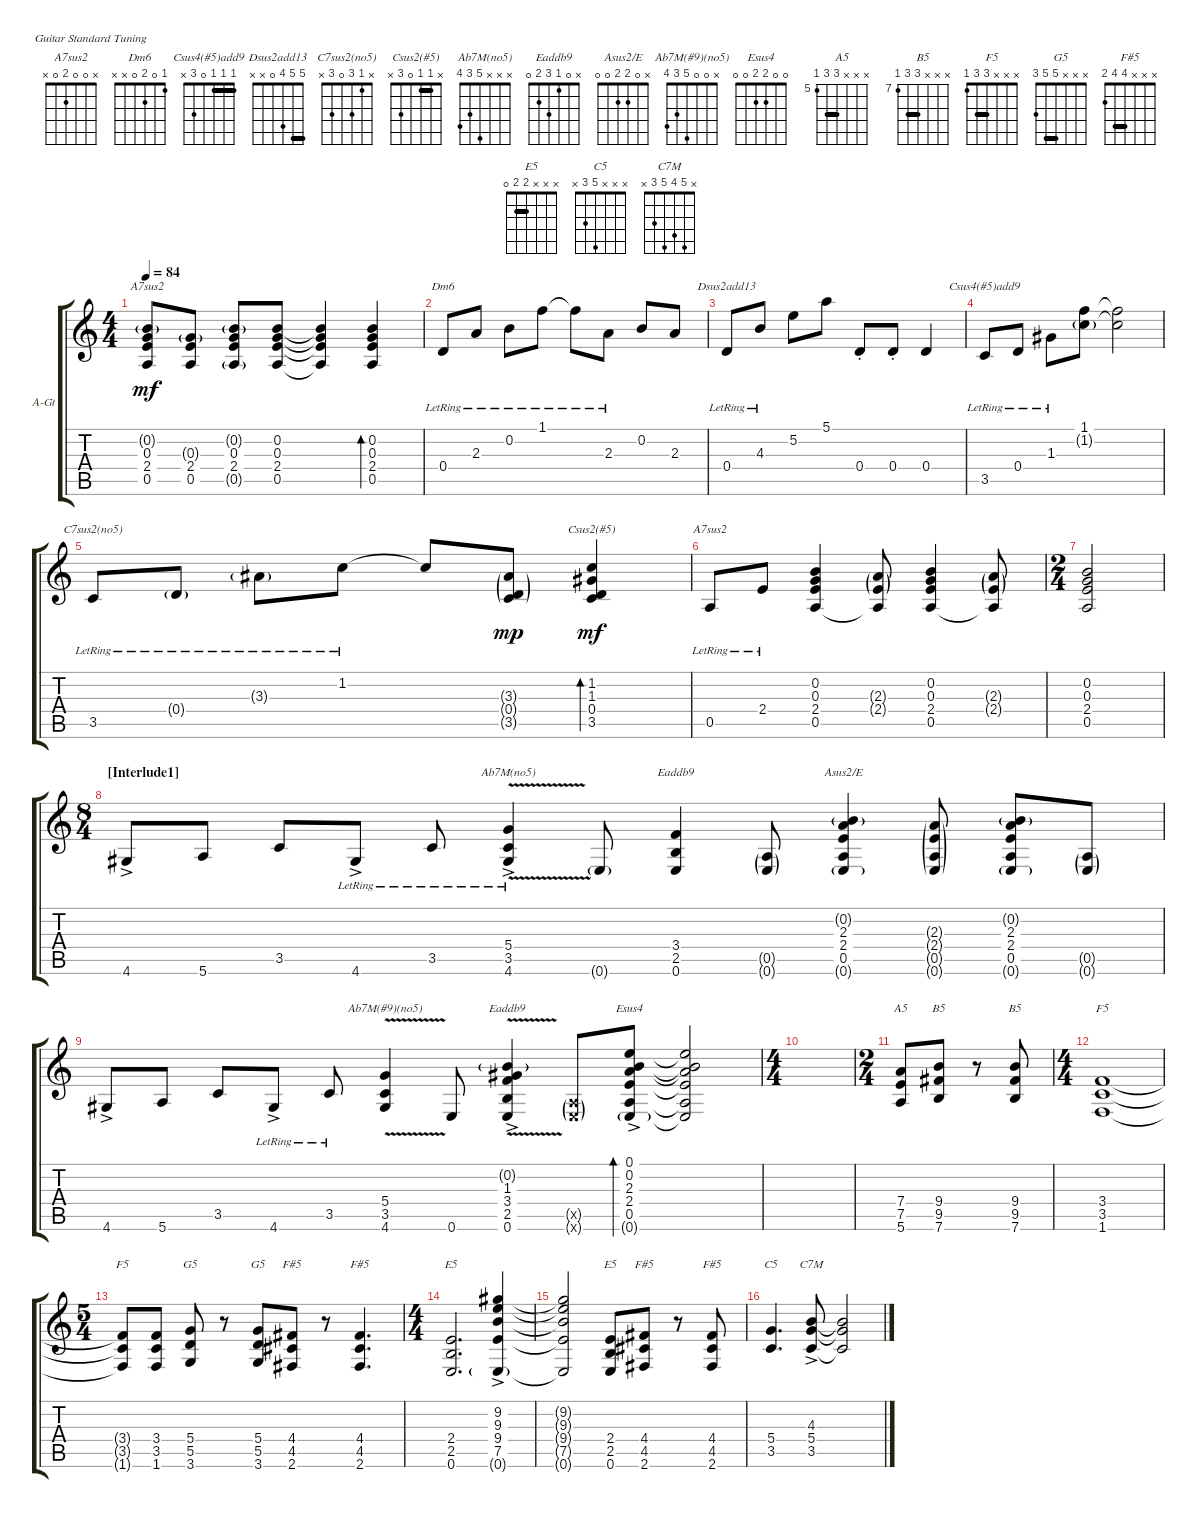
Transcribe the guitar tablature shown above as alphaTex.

\defaultSystemsLayout 4
\bracketExtendMode groupsimilarinstruments
\firstSystemTrackNameOrientation horizontal
\otherSystemsTrackNameOrientation horizontal
\track ("Acoustic Guitar" "A-Gt") {instrument acousticguitarsteel}
\staff {score tabs}
\tuning (E4 B3 G3 D3 A2 E2)
\chord ("A7sus2" x 0 0 2 0 x)
\chord ("Dm6" 1 0 2 0 x x)
\chord ("Csus4(#5)add9" 1 1 1 0 3 x) {barre (1 1)}
\chord ("Dsus2add13" 5 5 4 0 x x) {barre 5}
\chord ("C7sus2(no5)" x 1 3 0 3 x)
\chord ("Csus2(#5)" x 1 1 0 3 x) {barre 1}
\chord ("Ab7M(no5)" x x x 5 3 4)
\chord ("Eaddb9" x x 1 3 2 0)
\chord ("Asus2/E" x 0 2 2 0 0)
\chord ("Ab7M(#9)(no5)" x 0 0 5 3 4)
\chord ("Eaddb9" x 0 1 3 2 0)
\chord ("Esus4" 0 0 2 2 0 0)
\chord ("A5" x x x 7 7 5) {firstfret 5 barre 7}
\chord ("B5" x x x 9 9 7) {firstfret 7 barre 9}
\chord ("F5" x x x 3 3 1) {barre 3}
\chord ("G5" x x x 5 5 3) {barre 5}
\chord ("F#5" x x x 4 4 2) {barre 4}
\chord ("E5" x x x 2 2 0) {barre 2}
\chord ("C5" x x x 5 3 x)
\chord ("C7M" x 5 4 5 3 x)
\ts (4 4)
\tempo 84
\clef g2
\ks aminor
(0.5 2.4 0.3 0.2{g}).8{ch "A7sus2" dy mf} (0.5 2.4 0.3{g}).8 (0.5{g} 2.4 0.3 0.2{g}).8 (0.5 2.4 0.3 0.2).8 (0.5{t} 2.4{t} 0.3{t} 0.2{t}).4 (0.5 2.4 0.3 0.2).4{bd 127} |
0.4{lr}.8{ch "Dm6"} 2.3{lr}.8 0.2{lr}.8 1.1{lr}.8 1.1{lr t}.8 2.3{lr}.8 0.2.8 2.3.8 |
0.4{lr}.8{ch "Dsus2add13"} 4.3{lr}.8 5.2.8 5.1.8 0.4{st}.8 0.4{st}.8 0.4.4 |
3.5{lr}.8{ch "Csus4(#5)add9"} 0.4{lr}.8 1.3{lr}.8 (1.2{g} 1.1).8 (1.2{t} 1.1{t}).2 |
3.5{lr}.8{ch "C7sus2(no5)"} 0.4{g lr}.8 3.3{g lr}.8 1.2{lr}.8 1.2{t}.8 (0.4{g} 3.3{g} 3.5{g}).8{dy mp} (1.2 3.5 0.4 1.3).4{bd 70 ch "Csus2(#5)" dy mf} |
0.5{lr}.8{ch "A7sus2"} 2.4{lr}.8 (0.2 0.3 2.4 0.5).4 (2.3{g} 2.4{g} 0.5{t}).8 (0.2 0.3 2.4 0.5).4 (2.3{g} 2.4{g} 0.5{t}).8 |
\ts (2 4)
(0.2 0.3 2.4 0.5).2 |
\ts (8 4)
\section ("" "[Interlude1]")
4.6{ac}.8 5.6.8 3.5.8 4.6{ac lr}.8 3.5{lr}.8 (5.4{ac lr} 3.5{v lr} 4.6).4{ch "Ab7M(no5)"} 0.6{g}.8 (3.4 2.5 0.6).4{ch "Eaddb9"} (0.6{g} 0.5{g}).8 (2.3 2.4 0.5 0.6{g} 0.2{g}).4{ch "Asus2/E"} (2.4{g} 0.5{g} 0.6{g} 2.3{g}).8 (2.3 2.4 0.5 0.6{g} 0.2{g}).8 (0.6{g} 0.5{g}).8 |
4.6{ac}.8 5.6.8 3.5.8 4.6{ac lr}.8 3.5{lr}.8 (3.5 4.6 5.4{v}).4{ch "Ab7M(#9)(no5)"} 0.6.8 (3.4{v} 2.5 0.6{ac} 1.3 0.2{g}).4{ch "Eaddb9"} (0.5{g x} 0.6{g x}).8 (2.3{ac} 2.4{ac} 0.5 0.2{ac} 0.1 0.6{g}).8{bd 60 ch "Esus4"} (2.3{t} 2.4{t} 0.5{t} 0.6{t} 0.2{t} 0.1{t}).2 |
\ts (4 4)
|
\ts (2 4)
(5.6 7.5 7.4).8{ch "A5"} (7.6 9.5 9.4).8{ch "B5"} r.8 (7.6 9.5 9.4).8{ch "B5"} |
\ts (4 4)
(1.6 3.5 3.4).1{ch "F5"} |
\ts (5 4)
(1.6{t} 3.5{t} 3.4{t}).8{ch "F5"} (1.6 3.5 3.4).8 (5.4 3.6 5.5).8{ch "G5"} r.8 (5.4 3.6 5.5).8{ch "G5"} (4.4 2.6 4.5).8{ch "F#5"} r.8 (4.4 2.6 4.5).4{d ch "F#5"} |
\ts (4 4)
(2.4 2.5 0.6).2{d ch "E5"} (9.2{ac} 9.3{ac} 9.4{ac} 7.5{ac} 0.6{g}).4 |
(9.2{t} 9.3{t} 9.4{t} 7.5{t} 0.6{t}).2 (2.4 0.6 2.5).8{ch "E5"} (4.4 2.6 4.5).8{ch "F#5"} r.8 (4.4 2.6 4.5).8{ch "F#5"} |
(3.5 5.4).4{d ch "C5"} (3.5{ac} 5.4{ac} 4.3{ac}).8{ch "C7M"} (3.5{t} 5.4{t} 4.3{t}).2
